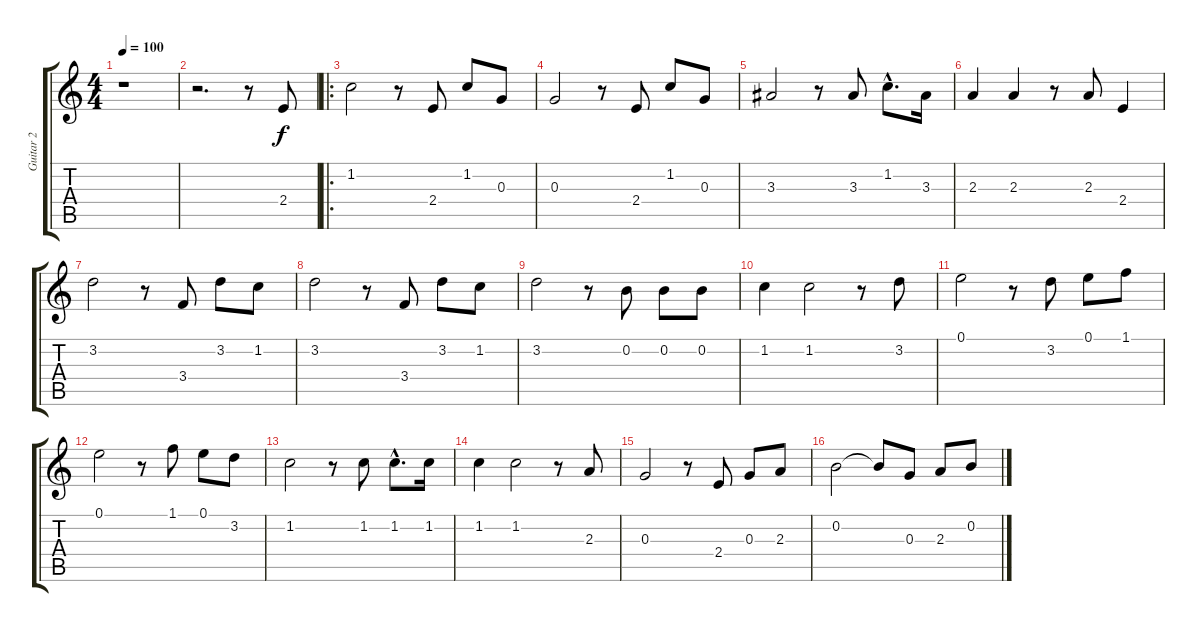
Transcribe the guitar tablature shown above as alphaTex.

\track ("Guitar 2" "Guitar 2") {instrument acousticguitarnylon}
\staff {score tabs}
\tuning (E4 B3 G3 D3 A2 E2) {hide}
\ts (4 4)
\tempo 100
\clef g2
\ks c
r.1{dy f instrument acousticguitarnylon} |
r.2{d} r.8 2.4.8 |
\ro
1.2.2 r.8 2.4.8 1.2.8 0.3.8 |
0.3.2 r.8 2.4.8 1.2.8 0.3.8 |
3.3.2 r.8 3.3.8 1.2{hac}.8{d} 3.3.16 |
2.3.4 2.3.4 r.8 2.3.8 2.4.4 |
3.2.2 r.8 3.4.8 3.2.8 1.2.8 |
3.2.2 r.8 3.4.8 3.2.8 1.2.8 |
3.2.2 r.8 0.2.8 0.2.8 0.2.8 |
1.2.4 1.2.2 r.8 3.2.8 |
0.1.2 r.8 3.2.8 0.1.8 1.1.8 |
0.1.2 r.8 1.1.8 0.1.8 3.2.8 |
1.2.2 r.8 1.2.8 1.2{hac}.8{d} 1.2.16 |
1.2.4 1.2.2 r.8 2.3.8 |
0.3.2 r.8 2.4.8 0.3.8 2.3.8 |
0.2.2 0.2{t}.8 0.3.8 2.3.8 0.2.8
